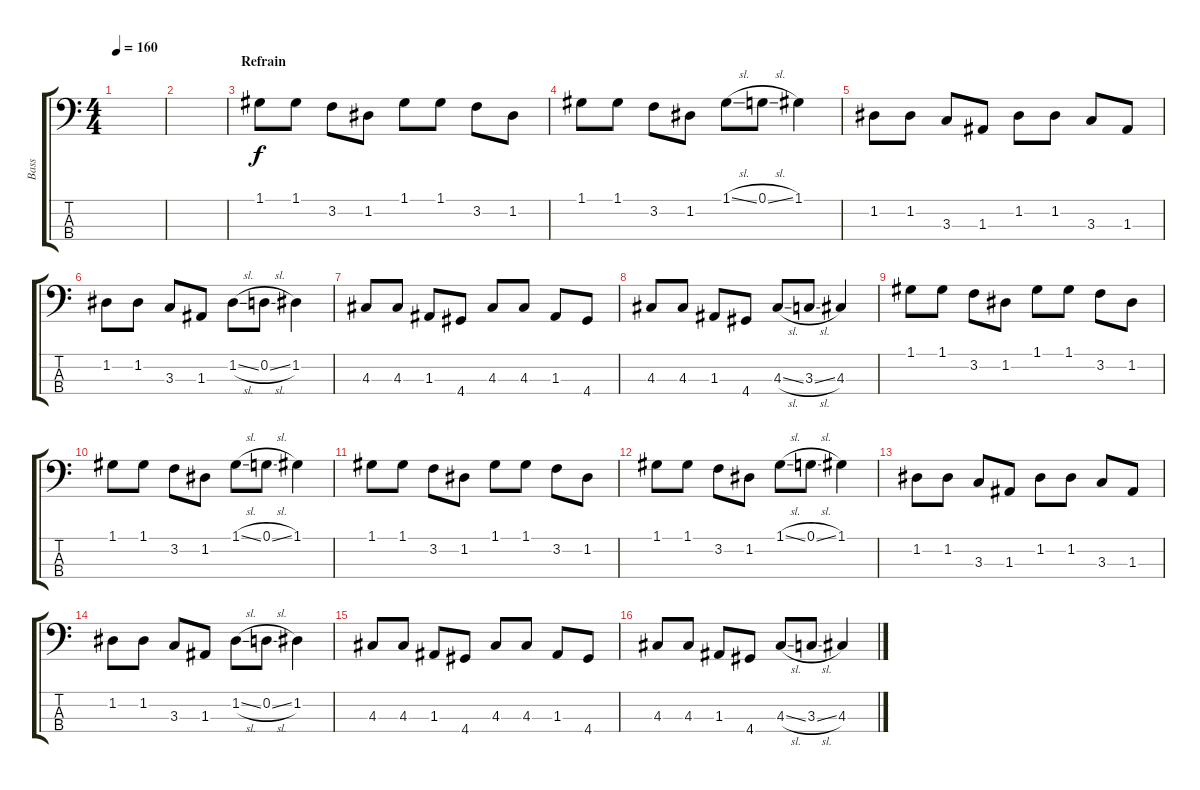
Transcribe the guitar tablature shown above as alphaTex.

\track ("Bass" "Bass") {instrument electricbassfinger}
\staff {score tabs}
\tuning (G2 D2 A1 E1) {hide}
\ts (4 4)
\tempo 160
\clef f4
\ks c
|
|
\section ("" "Refrain")
1.1.8 1.1.8 3.2.8 1.2.8 1.1.8 1.1.8 3.2.8 1.2.8 |
1.1.8 1.1.8 3.2.8 1.2.8 1.1{sl}.8 0.1{sl}.8 1.1.4 |
1.2.8 1.2.8 3.3.8 1.3.8 1.2.8 1.2.8 3.3.8 1.3.8 |
1.2.8 1.2.8 3.3.8 1.3.8 1.2{sl}.8 0.2{sl}.8 1.2.4 |
4.3.8 4.3.8 1.3.8 4.4.8 4.3.8 4.3.8 1.3.8 4.4.8 |
4.3.8 4.3.8 1.3.8 4.4.8 4.3{sl}.8 3.3{sl}.8 4.3.4 |
1.1.8 1.1.8 3.2.8 1.2.8 1.1.8 1.1.8 3.2.8 1.2.8 |
1.1.8 1.1.8 3.2.8 1.2.8 1.1{sl}.8 0.1{sl}.8 1.1.4 |
1.1.8 1.1.8 3.2.8 1.2.8 1.1.8 1.1.8 3.2.8 1.2.8 |
1.1.8 1.1.8 3.2.8 1.2.8 1.1{sl}.8 0.1{sl}.8 1.1.4 |
1.2.8{volume 0} 1.2.8 3.3.8 1.3.8 1.2.8 1.2.8 3.3.8 1.3.8 |
1.2.8 1.2.8 3.3.8 1.3.8 1.2{sl}.8 0.2{sl}.8 1.2.4 |
4.3.8 4.3.8 1.3.8 4.4.8 4.3.8 4.3.8 1.3.8 4.4.8 |
4.3.8 4.3.8 1.3.8 4.4.8 4.3{sl}.8 3.3{sl}.8 4.3.4
